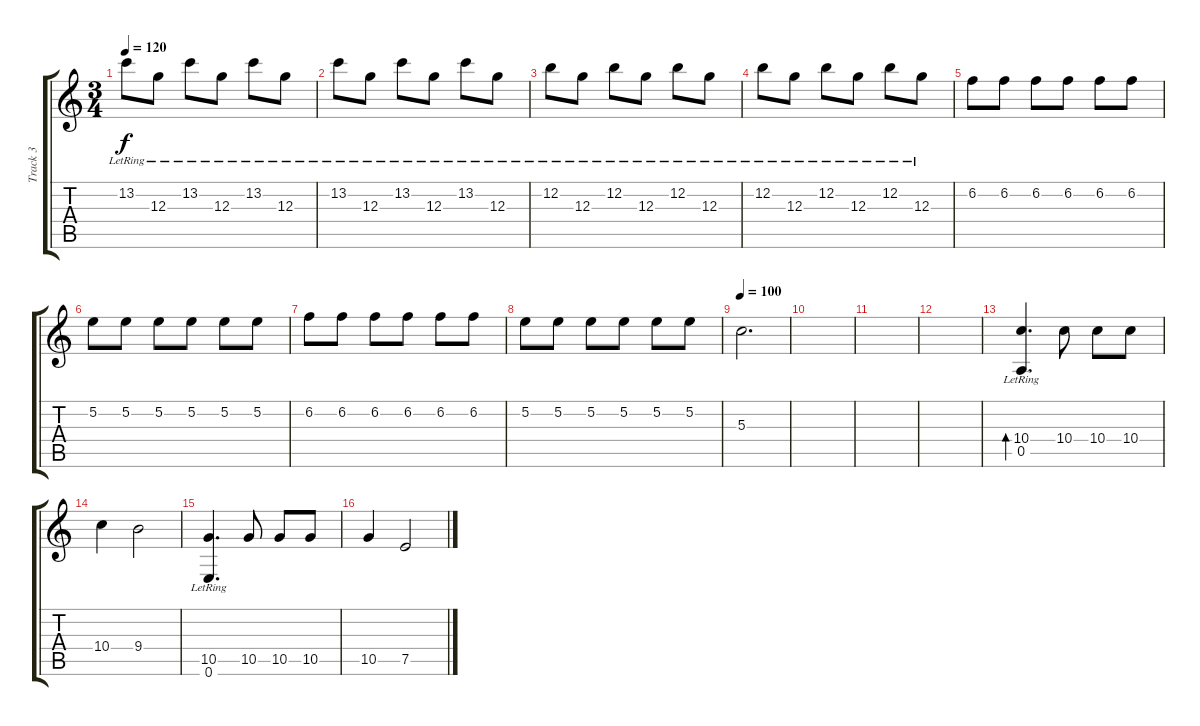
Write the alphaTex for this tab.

\track ("Track 3" "Track 3") {instrument electricguitarjazz}
\staff {score tabs}
\tuning (E4 B3 G3 D3 A2 E2) {hide}
\ts (3 4)
\tempo 120
\clef g2
\ks c
13.2{lr}.8{dy f} 12.3{lr}.8 13.2{lr}.8 12.3{lr}.8 13.2{lr}.8 12.3{lr}.8 |
13.2{lr}.8 12.3{lr}.8 13.2{lr}.8 12.3{lr}.8 13.2{lr}.8 12.3{lr}.8 |
12.2{lr}.8 12.3{lr}.8 12.2{lr}.8 12.3{lr}.8 12.2{lr}.8 12.3{lr}.8 |
12.2{lr}.8 12.3{lr}.8 12.2{lr}.8 12.3{lr}.8 12.2{lr}.8 12.3{lr}.8 |
6.2.8 6.2.8 6.2.8 6.2.8 6.2.8 6.2.8 |
5.2.8 5.2.8 5.2.8 5.2.8 5.2.8 5.2.8 |
6.2.8 6.2.8 6.2.8 6.2.8 6.2.8 6.2.8 |
5.2.8 5.2.8 5.2.8 5.2.8 5.2.8 5.2.8 |
\tempo 100
5.3.2{d} |
|
|
|
(10.4 0.5{lr}).4{d bd 480} 10.4.8 10.4.8 10.4.8 |
10.4.4 9.4.2 |
(10.5 0.6{lr}).4{d} 10.5.8 10.5.8 10.5.8 |
10.5.4 7.5.2
